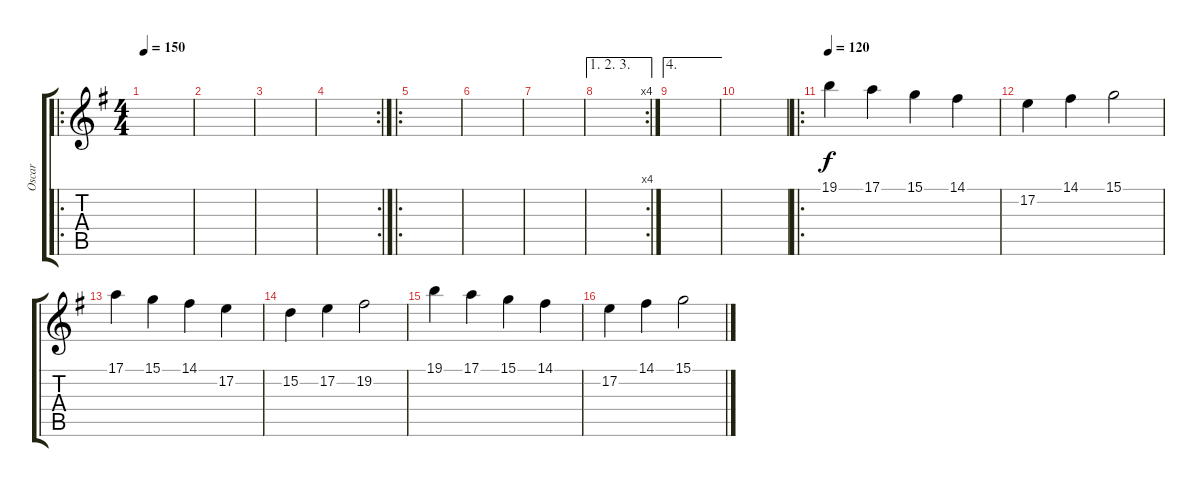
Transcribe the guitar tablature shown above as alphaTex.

\track ("Oscar" "Oscar") {instrument stringensemble1}
\staff {score tabs}
\tuning (E4 B3 G3 D3 A2 E2) {hide}
\ro
\ts (4 4)
\tempo 150
\clef g2
\ks eminor
|
|
|
\rc 2
|
\ro
|
|
|
\ae (1 2 3)
\rc 4
|
\ae 4
|
|
\ro
\tempo 120
19.1.4 17.1.4 15.1.4 14.1.4 |
17.2.4 14.1.4 15.1.2 |
17.1.4 15.1.4 14.1.4 17.2.4 |
15.2.4 17.2.4 19.2.2 |
19.1.4 17.1.4 15.1.4 14.1.4 |
17.2.4 14.1.4 15.1.2
